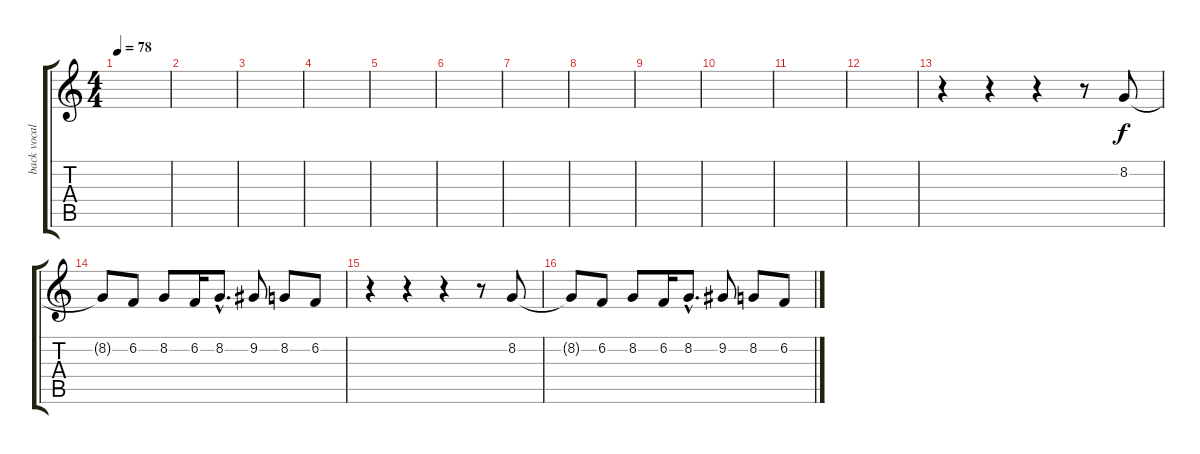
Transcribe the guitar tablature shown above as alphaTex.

\track ("back vocals" "back vocal") {instrument lead1square}
\staff {score tabs}
\tuning (E4 B3 G3 D3 A2 E2) {hide}
\ts (4 4)
\tempo 78
\clef g2
\ks c
|
|
|
|
|
|
|
|
|
|
|
|
r.4 r.4 r.4 r.8 8.2.8 |
8.2{t}.8 6.2.8 8.2.8 6.2.16 8.2{hac}.8{d} 9.2.8 8.2.8 6.2.8 |
r.4 r.4 r.4 r.8 8.2.8 |
8.2{t}.8 6.2.8 8.2.8 6.2.16 8.2{hac}.8{d} 9.2.8 8.2.8 6.2.8
